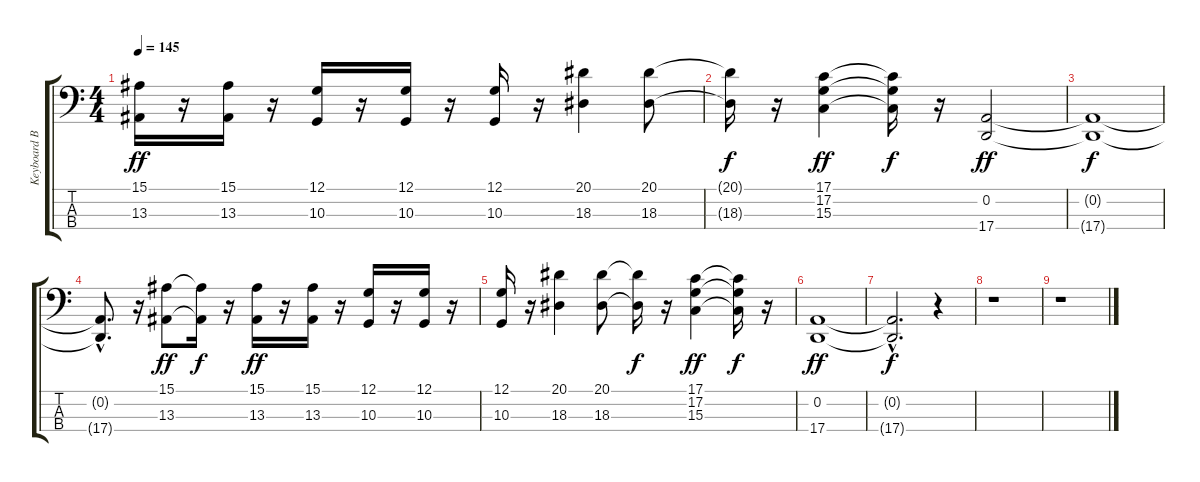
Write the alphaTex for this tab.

\track ("Keyboard Bass" "Keyboard B") {instrument stringensemble1}
\staff {score tabs}
\tuning (G2 D2 A1 E1) {hide}
\ts (4 4)
\tempo 145
\clef f4
\ks c
(15.1 13.3).16{dy ff} r.16 (15.1 13.3).16 r.16 (12.1 10.3).16 r.16 (12.1 10.3).16 r.16 (12.1 10.3).16 r.16 (20.1 18.3).4 (20.1 18.3).8 |
(20.1{t} 18.3{t}).16{dy f} r.16 (17.1 17.2 15.3).4{dy ff} (17.1{t} 17.2{t} 15.3{t}).16{dy f} r.16 (0.2 17.4).2{dy ff} |
(0.2{t} 17.4{t}).1{dy f} |
(0.2{hac t} 17.4{hac t}).8{d} r.16 (15.1 13.3).8{dy ff} (15.1{t} 13.3{t}).16{dy f} r.16 (15.1 13.3).16{dy ff} r.16 (15.1 13.3).16 r.16 (12.1 10.3).16 r.16 (12.1 10.3).16 r.16 |
(12.1 10.3).16 r.16 (20.1 18.3).4 (20.1 18.3).8 (20.1{t} 18.3{t}).16{dy f} r.16 (17.1 17.2 15.3).4{dy ff} (17.1{t} 17.2{t} 15.3{t}).16{dy f} r.16 |
(0.2 17.4).1{dy ff} |
(0.2{hac t} 17.4{hac t}).2{d dy f} r.4 |
r.1 |
r.1
